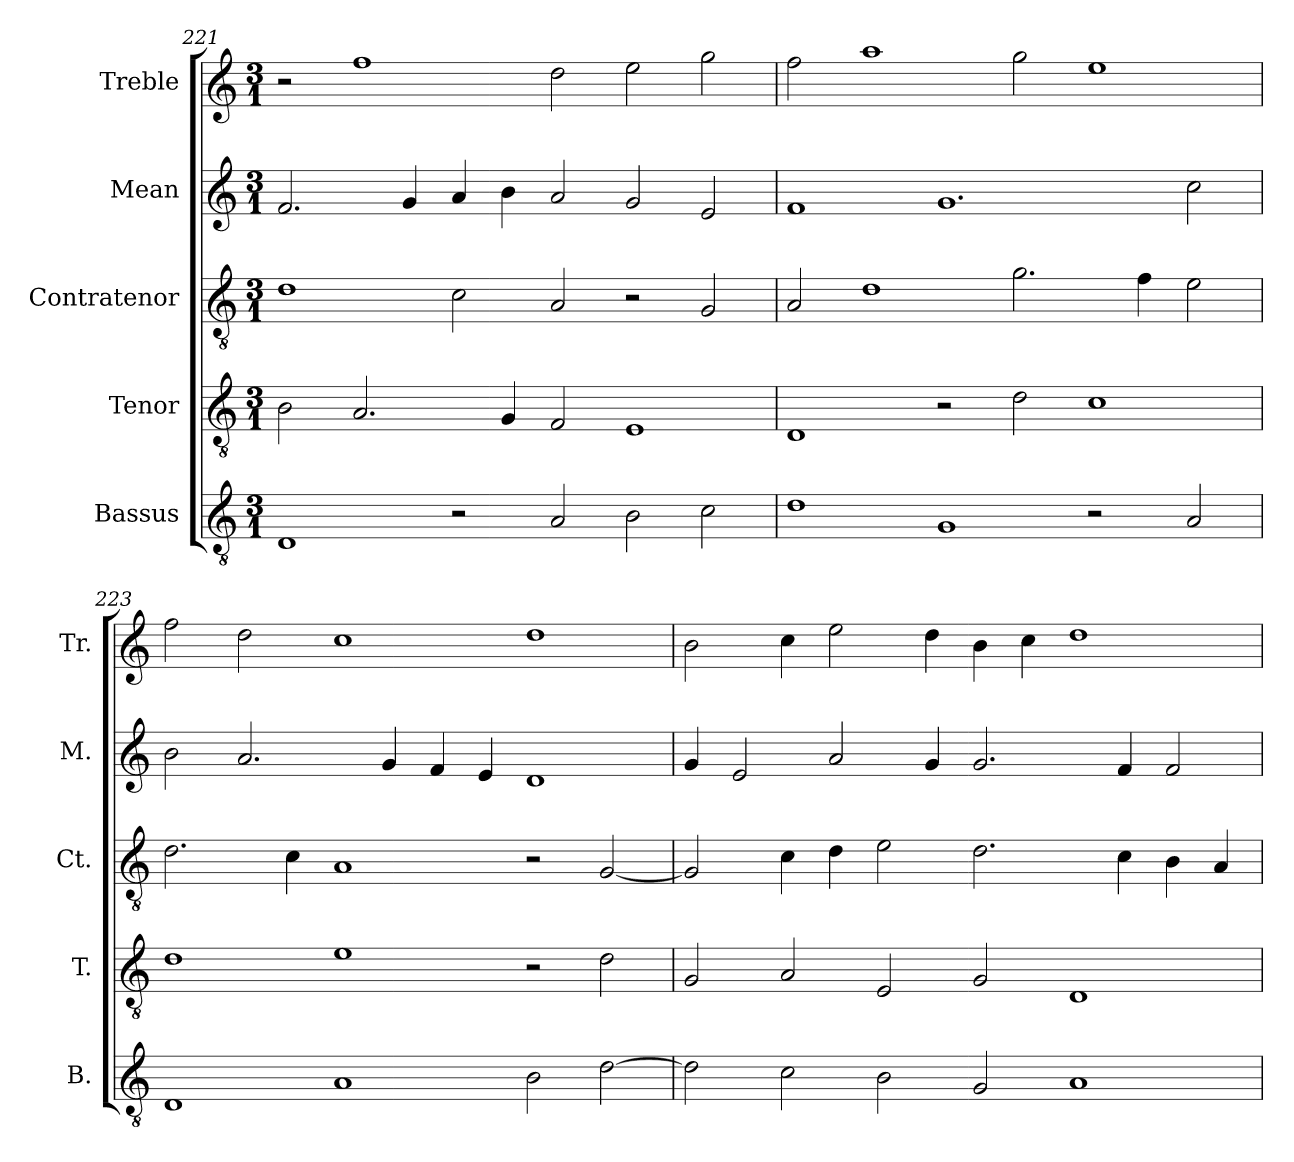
**kern	**kern	**kern	**kern	**kern
*part5	*part4	*part3	*part2	*part1
*staff5	*staff4	*staff3	*staff2	*staff1
*I"Bassus	*I"Tenor	*I"Contratenor	*I"Mean	*I"Treble
*I'B.	*I'T.	*I'Ct.	*I'M.	*I'Tr.
*clefGv2	*clefGv2	*clefGv2	*clefG2	*clefG2
*ITrd7c12	*ITrd7c12	*ITrd7c12	*	*
*k[]	*k[]	*k[]	*k[]	*k[]
*	*	*	*C:	*C:
*M3/1	*M3/1	*M3/1	*M3/1	*M3/1
=221	=221	=221	=221	=221
1DDi	2BBi\	1Di	2.fi/	2r
.	2.AAi/	.	.	1ffi
.	.	.	4gi/	.
2r	.	2Ci\	4ai/	.
.	4GGi/	.	4bi\	.
2AAi/	2FFi/	2AAi/	2ai/	2ddi\
2BBi\	1EEi	2r	2gi/	2eei\
2Ci\	.	2GGi/	2ei/	2ggi\
!!LO:PB:g=z
=222	=222	=222	=222	=222
1Di	1DDi	2AAi/	1fi	2ffi\
.	.	1Di	.	1aai
1GGi	2r	.	1.gi	.
.	2Di\	2.Gi\	.	2ggi\
2r	1Ci	.	.	1eei
.	.	4Fi\	.	.
2AAi/	.	2Ei\	2cci\	.
=223	=223	=223	=223	=223
1DDi	1Di	2.Di\	2bi\	2ffi\
.	.	.	2.ai/	2ddi\
.	.	4Ci\	.	.
1AAi	1Ei	1AAi	.	1cci
.	.	.	4gi/	.
.	.	.	4fi/	.
.	.	.	4ei/	.
2BBi\	2r	2r	1di	1ddi
[>2Di\	2Di\	[<2GGi/	.	.
=224	=224	=224	=224	=224
2Di\]	2GGi/	2GGi/]	4gi/	2bi\
.	.	.	2ei/	.
2Ci\	2AAi/	4Ci\	.	4cci\
.	.	4Di\	2ai/	2eei\
2BBi\	2EEi/	2Ei\	.	.
.	.	.	4gi/	4ddi\
2GGi/	2GGi/	2.Di\	2.gi/	4bi\
.	.	.	.	4cci\
1AAi	1DDi	.	.	1ddi
.	.	4Ci\	4fi/	.
.	.	4BBi\	2fi/	.
.	.	4AAi/	.	.
=	=	=	=	=
*-	*-	*-	*-	*-
